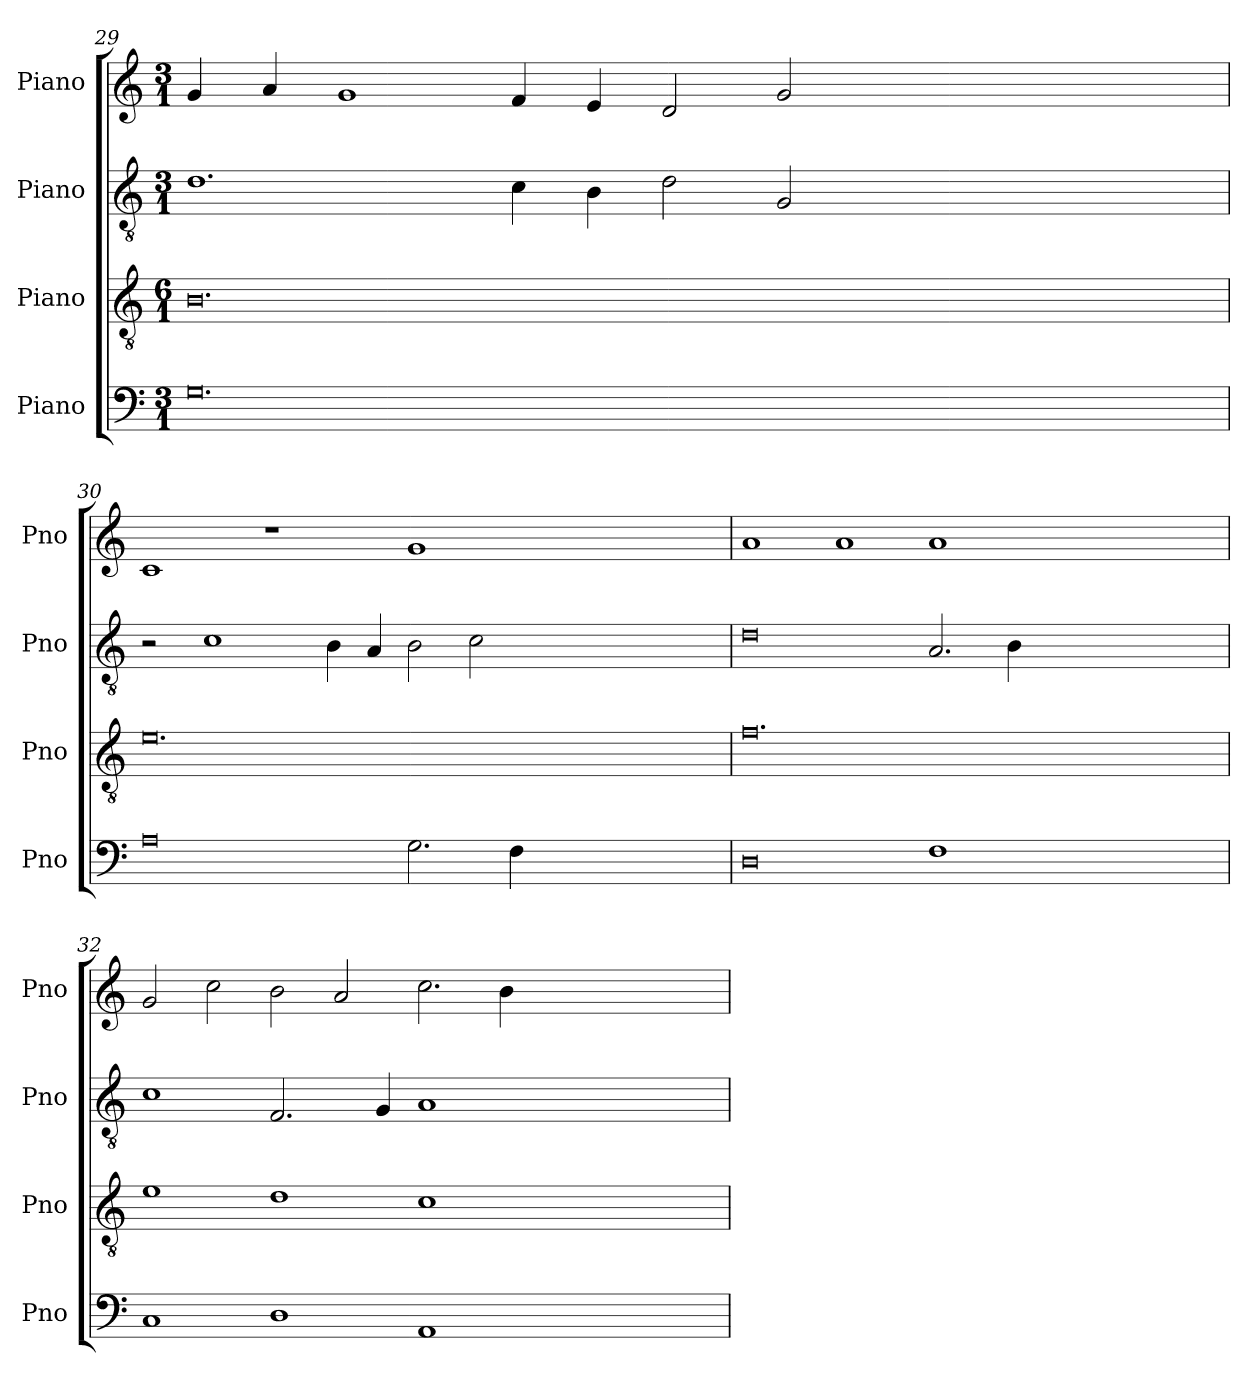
**kern	**kern	**kern	**kern
*part4	*part3	*part2	*part1
*staff4	*staff3	*staff2	*staff1
*I"Piano	*I"Piano	*I"Piano	*I"Piano
*I'Pno	*I'Pno	*I'Pno	*I'Pno
!!LO:LB:g=z
*clefF4	*clefGv2	*clefGv2	*clefG2
*k[]	*k[]	*k[]	*k[]
*M3/1	*M6/1	*M3/1	*M3/1
=29	=29	=29	=29
0.G	0.B	1.d	4g/
.	.	.	4a/
.	.	.	1g
.	.	4c\	4f/
.	.	4B\	4e/
.	.	2d\	2d/
.	.	2G/	2g/
0.ryy	0.ryy	0.ryy	0.ryy
=30	=30	=30	=30
0A	0.e	2r	1c
.	.	1c	.
.	.	.	1r
.	.	4B\	.
.	.	4A/	.
2.G\	.	2B\	1g
.	.	2c\	.
4F\	.	.	.
0.ryy	0.ryy	0.ryy	0.ryy
!!LO:LB:g=z
=31	=31	=31	=31
0D	0.f	0d	1a
.	.	.	1a
1F	.	2.A/	1a
.	.	4B\	.
0.ryy	0.ryy	0.ryy	0.ryy
=32	=32	=32	=32
1C	1e	1c	2g/
.	.	.	2cc\
1D	1d	2.F/	2b\
.	.	.	2a/
.	.	4G/	.
1AA	1c	1A	2.cc\
.	.	.	4b\
0.ryy	0.ryy	0.ryy	0.ryy
=	=	=	=
*-	*-	*-	*-
